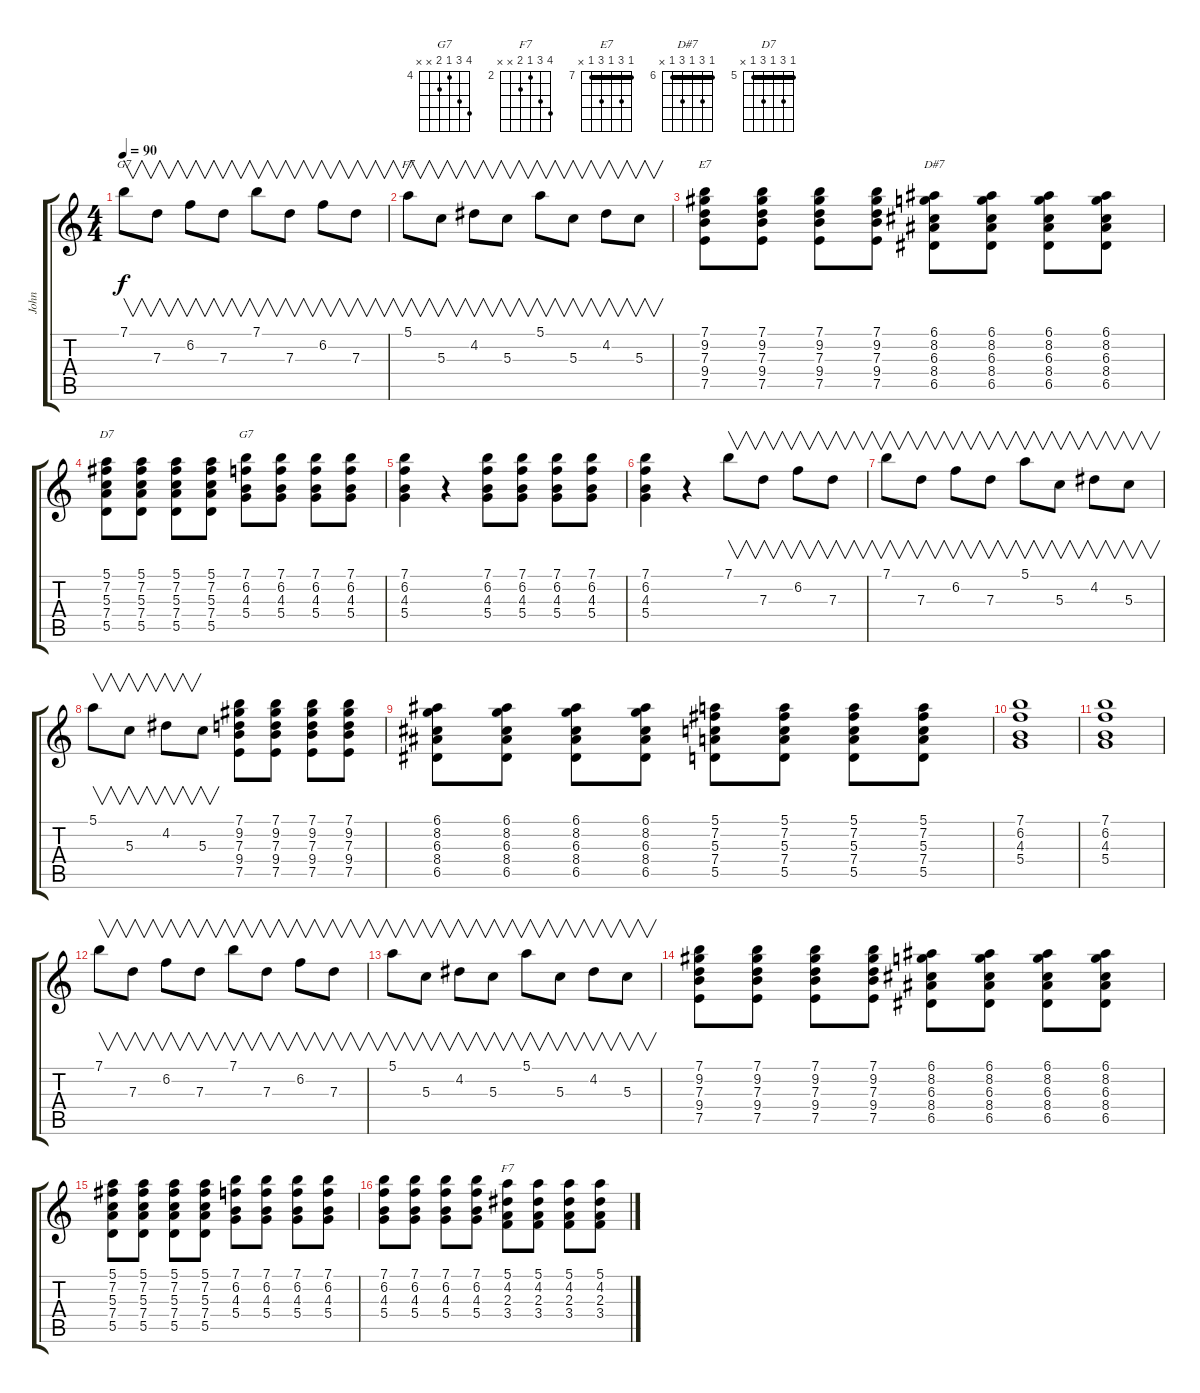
\track ("John" "John") {instrument acousticguitarsteel}
\staff {score tabs}
\tuning (E4 B3 G3 D3 A2 E2) {hide}
\chord ("G7" 7 6 7 x x x) {firstfret 6}
\chord ("F7" 5 4 5 x x x) {firstfret 4}
\chord ("E7" 7 9 7 9 7 x) {firstfret 7 barre 7}
\chord ("D#7" 6 8 6 8 6 x) {firstfret 6 barre 6}
\chord ("D7" 5 7 5 7 5 x) {firstfret 5 barre 5}
\chord ("G7" 7 6 4 5 x x) {firstfret 4}
\chord ("F7" 5 4 2 3 x x) {firstfret 2}
\ts (4 4)
\tempo 90
\clef g2
\ks c
7.1.8{v ch "G7" dy f instrument acousticguitarsteel} 7.3.8{v} 6.2.8{v} 7.3.8{v} 7.1.8{v} 7.3.8{v} 6.2.8{v} 7.3.8{v} |
5.1.8{v ch "F7"} 5.3.8{v} 4.2.8{v} 5.3.8{v} 5.1.8{v} 5.3.8{v} 4.2.8{v} 5.3.8{v} |
(7.1 9.2 7.3 9.4 7.5).8{ch "E7"} (7.1 9.2 7.3 9.4 7.5).8 (7.1 9.2 7.3 9.4 7.5).8 (7.1 9.2 7.3 9.4 7.5).8 (6.1 8.2 6.3 8.4 6.5).8{ch "D#7"} (6.1 8.2 6.3 8.4 6.5).8 (6.1 8.2 6.3 8.4 6.5).8 (6.1 8.2 6.3 8.4 6.5).8 |
(5.1 7.2 5.3 7.4 5.5).8{ch "D7"} (5.1 7.2 5.3 7.4 5.5).8 (5.1 7.2 5.3 7.4 5.5).8 (5.1 7.2 5.3 7.4 5.5).8 (7.1 6.2 4.3 5.4).8{ch "G7"} (7.1 6.2 4.3 5.4).8 (7.1 6.2 4.3 5.4).8 (7.1 6.2 4.3 5.4).8 |
(7.1 6.2 4.3 5.4).4 r.4 (7.1 6.2 4.3 5.4).8 (7.1 6.2 4.3 5.4).8 (7.1 6.2 4.3 5.4).8 (7.1 6.2 4.3 5.4).8 |
(7.1 6.2 4.3 5.4).4 r.4 7.1.8{v} 7.3.8{v} 6.2.8{v} 7.3.8{v} |
7.1.8{v} 7.3.8{v} 6.2.8{v} 7.3.8{v} 5.1.8{v} 5.3.8{v} 4.2.8{v} 5.3.8{v} |
5.1.8{v} 5.3.8{v} 4.2.8{v} 5.3.8{v} (7.1 9.2 7.3 9.4 7.5).8 (7.1 9.2 7.3 9.4 7.5).8 (7.1 9.2 7.3 9.4 7.5).8 (7.1 9.2 7.3 9.4 7.5).8 |
(6.1 8.2 6.3 8.4 6.5).8 (6.1 8.2 6.3 8.4 6.5).8 (6.1 8.2 6.3 8.4 6.5).8 (6.1 8.2 6.3 8.4 6.5).8 (5.1 7.2 5.3 7.4 5.5).8 (5.1 7.2 5.3 7.4 5.5).8 (5.1 7.2 5.3 7.4 5.5).8 (5.1 7.2 5.3 7.4 5.5).8 |
(7.1 6.2 4.3 5.4).1 |
(7.1 6.2 4.3 5.4).1 |
7.1.8{v} 7.3.8{v} 6.2.8{v} 7.3.8{v} 7.1.8{v} 7.3.8{v} 6.2.8{v} 7.3.8{v} |
5.1.8{v} 5.3.8{v} 4.2.8{v} 5.3.8{v} 5.1.8{v} 5.3.8{v} 4.2.8{v} 5.3.8{v} |
(7.1 9.2 7.3 9.4 7.5).8 (7.1 9.2 7.3 9.4 7.5).8 (7.1 9.2 7.3 9.4 7.5).8 (7.1 9.2 7.3 9.4 7.5).8 (6.1 8.2 6.3 8.4 6.5).8 (6.1 8.2 6.3 8.4 6.5).8 (6.1 8.2 6.3 8.4 6.5).8 (6.1 8.2 6.3 8.4 6.5).8 |
(5.1 7.2 5.3 7.4 5.5).8 (5.1 7.2 5.3 7.4 5.5).8 (5.1 7.2 5.3 7.4 5.5).8 (5.1 7.2 5.3 7.4 5.5).8 (7.1 6.2 4.3 5.4).8 (7.1 6.2 4.3 5.4).8 (7.1 6.2 4.3 5.4).8 (7.1 6.2 4.3 5.4).8 |
(7.1 6.2 4.3 5.4).8 (7.1 6.2 4.3 5.4).8 (7.1 6.2 4.3 5.4).8 (7.1 6.2 4.3 5.4).8 (5.1 4.2 2.3 3.4).8{ch "F7"} (5.1 4.2 2.3 3.4).8 (5.1 4.2 2.3 3.4).8 (5.1 4.2 2.3 3.4).8
